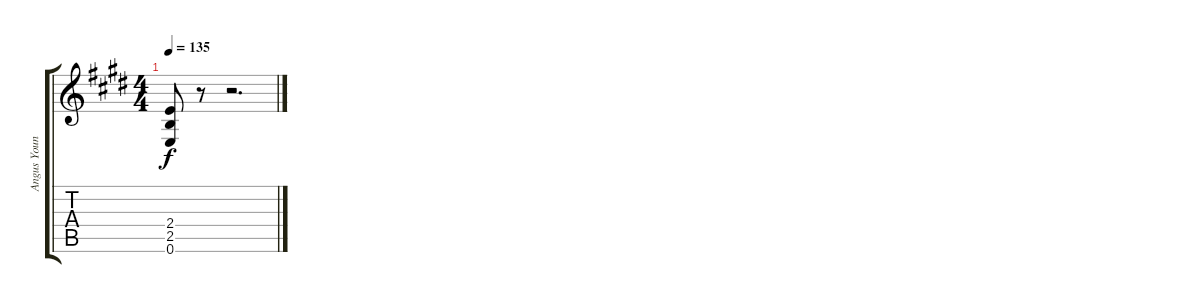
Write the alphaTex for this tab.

\track ("Angus Young" "Angus Youn") {instrument distortionguitar}
\staff {score tabs}
\tuning (E4 B3 G3 D3 A2 E2) {hide}
\ts (4 4)
\tempo 135
\clef g2
\ks e
(2.4 2.5 0.6).8{dy f} r.8 r.2{d}
